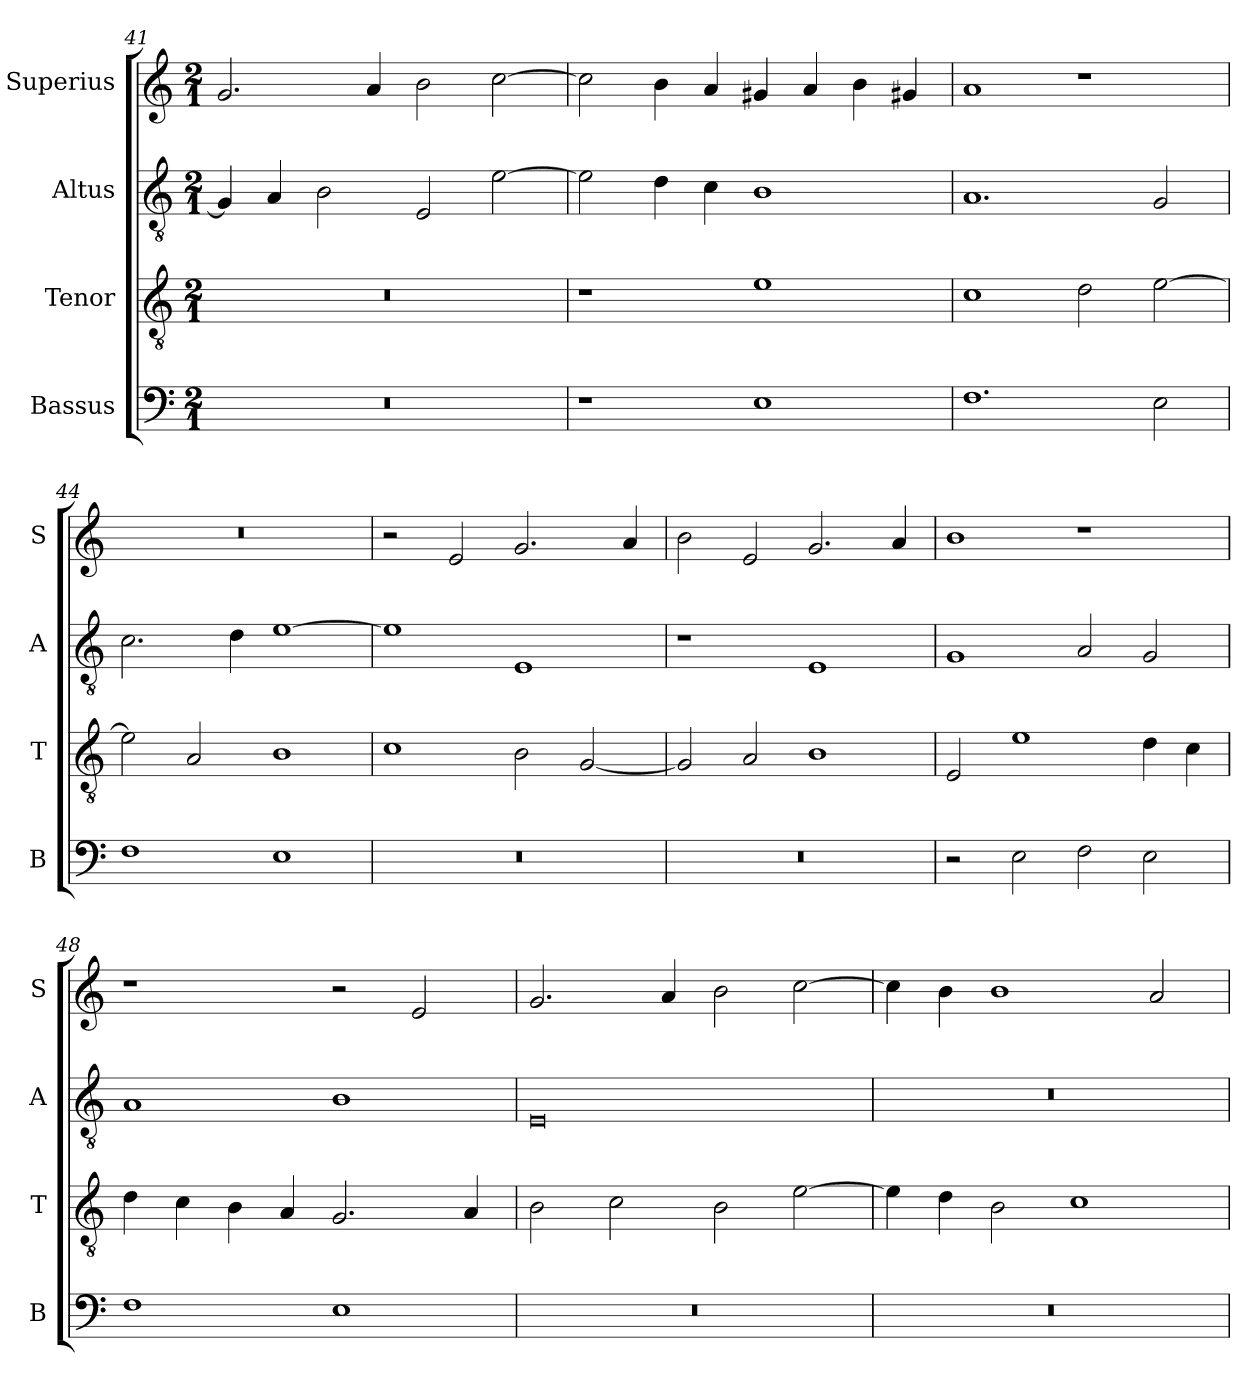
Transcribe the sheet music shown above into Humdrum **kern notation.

**kern	**kern	**kern	**kern
*part4	*part3	*part2	*part1
*staff4	*staff3	*staff2	*staff1
*I"Bassus	*I"Tenor	*I"Altus	*I"Superius
*I'B	*I'T	*I'A	*I'S
*clefF4	*clefGv2	*clefGv2	*clefG2
*k[]	*k[]	*k[]	*k[]
*M2/1	*M2/1	*M2/1	*M2/1
=41	=41	=41	=41
0r	0r	4G/]	2.g/
.	.	4A/	.
.	.	2B\	.
.	.	.	4a/
.	.	2E/	2b\
.	.	[2e\	[2cc\
=42	=42	=42	=42
1r	1r	2e\]	2cc\]
.	.	4d\	4b\
.	.	4c\	4a/
1E	1e	1B	4g#X/
.	.	.	4a/
.	.	.	4b\
.	.	.	4g#X/
=43	=43	=43	=43
1.F	1c	1.A	1a
.	2d\	.	1r
2E\	[2e\	2G/	.
=44	=44	=44	=44
1F	2e\]	2.c\	0r
.	2A/	.	.
.	.	4d\	.
1E	1B	[1e	.
=45	=45	=45	=45
0r	1c	1e]	2r
.	.	.	2e/
.	2B\	1E	2.g/
.	[2G/	.	.
.	.	.	4a/
=46	=46	=46	=46
0r	2G/]	1r	2b\
.	2A/	.	2e/
.	1B	1E	2.g/
.	.	.	4a/
=47	=47	=47	=47
2r	2E/	1G	1b
2E\	1e	.	.
2F\	.	2A/	1r
2E\	4d\	2G/	.
.	4c\	.	.
=48	=48	=48	=48
1F	4d\	1A	1r
.	4c\	.	.
.	4B\	.	.
.	4A/	.	.
1E	2.G/	1B	2r
.	.	.	2e/
.	4A/	.	.
=49	=49	=49	=49
0r	2B\	0E	2.g/
.	2c\	.	.
.	.	.	4a/
.	2B\	.	2b\
.	[2e\	.	[2cc\
=50	=50	=50	=50
0r	4e\]	0r	4cc\]
.	4d\	.	4b\
.	2B\	.	1b
.	1c	.	.
.	.	.	2a/
=	=	=	=
*-	*-	*-	*-
